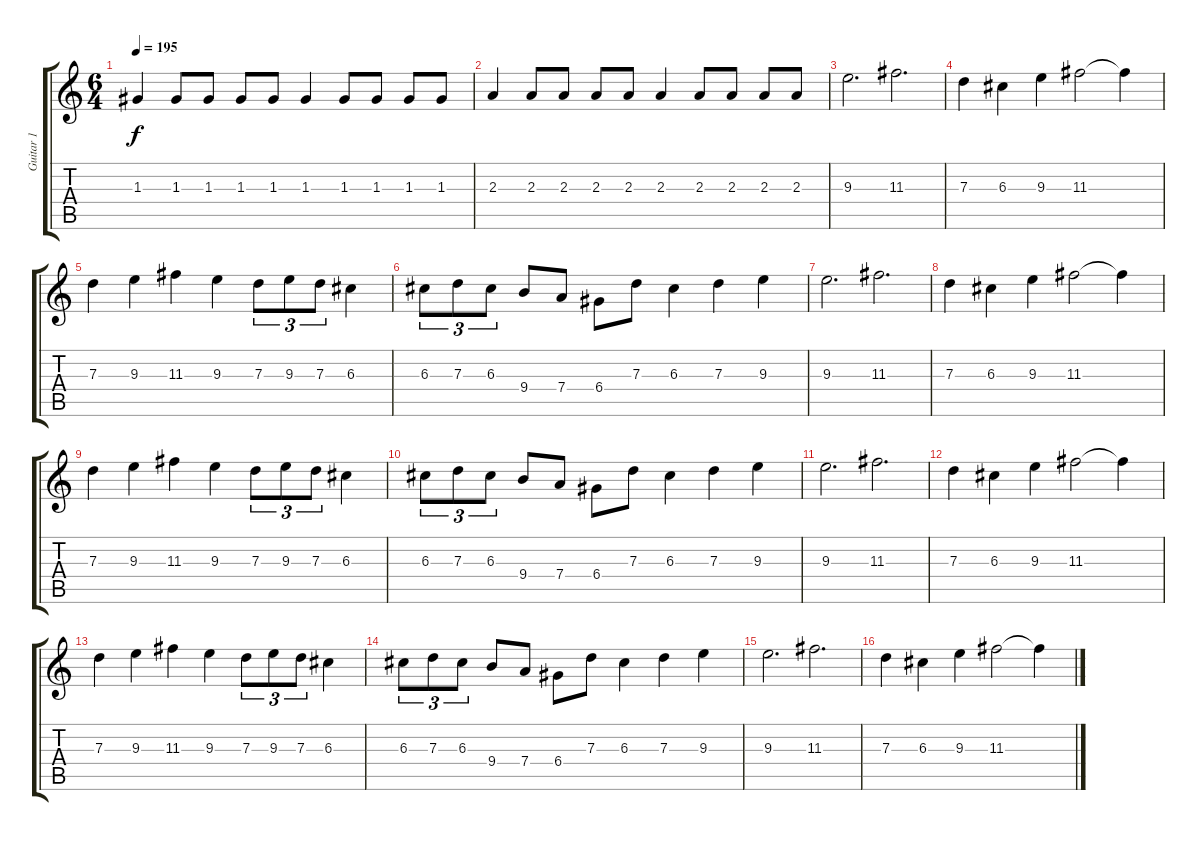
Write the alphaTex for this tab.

\track ("Guitar 1" "Guitar 1") {solo instrument distortionguitar}
\staff {score tabs}
\tuning (E4 B3 G3 D3 A2 E2) {hide}
\ts (6 4)
\tempo 195
\clef g2
\ks c
1.3.4{dy f} 1.3.8 1.3.8 1.3.8 1.3.8 1.3.4 1.3.8 1.3.8 1.3.8 1.3.8 |
2.3.4 2.3.8 2.3.8 2.3.8 2.3.8 2.3.4 2.3.8 2.3.8 2.3.8 2.3.8 |
9.3.2{d} 11.3.2{d} |
7.3.4 6.3.4 9.3.4 11.3.2 11.3{t}.4 |
7.3.4 9.3.4 11.3.4 9.3.4 7.3.8{tu (3 2)} 9.3.8{tu (3 2)} 7.3.8{tu (3 2)} 6.3.4 |
6.3.8{tu (3 2)} 7.3.8{tu (3 2)} 6.3.8{tu (3 2)} 9.4.8 7.4.8 6.4.8 7.3.8 6.3.4 7.3.4 9.3.4 |
9.3.2{d} 11.3.2{d} |
7.3.4 6.3.4 9.3.4 11.3.2 11.3{t}.4 |
7.3.4 9.3.4 11.3.4 9.3.4 7.3.8{tu (3 2)} 9.3.8{tu (3 2)} 7.3.8{tu (3 2)} 6.3.4 |
6.3.8{tu (3 2)} 7.3.8{tu (3 2)} 6.3.8{tu (3 2)} 9.4.8 7.4.8 6.4.8 7.3.8 6.3.4 7.3.4 9.3.4 |
9.3.2{d} 11.3.2{d} |
7.3.4 6.3.4 9.3.4 11.3.2 11.3{t}.4 |
7.3.4 9.3.4 11.3.4 9.3.4 7.3.8{tu (3 2)} 9.3.8{tu (3 2)} 7.3.8{tu (3 2)} 6.3.4 |
6.3.8{tu (3 2)} 7.3.8{tu (3 2)} 6.3.8{tu (3 2)} 9.4.8 7.4.8 6.4.8 7.3.8 6.3.4 7.3.4 9.3.4 |
9.3.2{d} 11.3.2{d} |
7.3.4 6.3.4 9.3.4 11.3.2 11.3{t}.4
